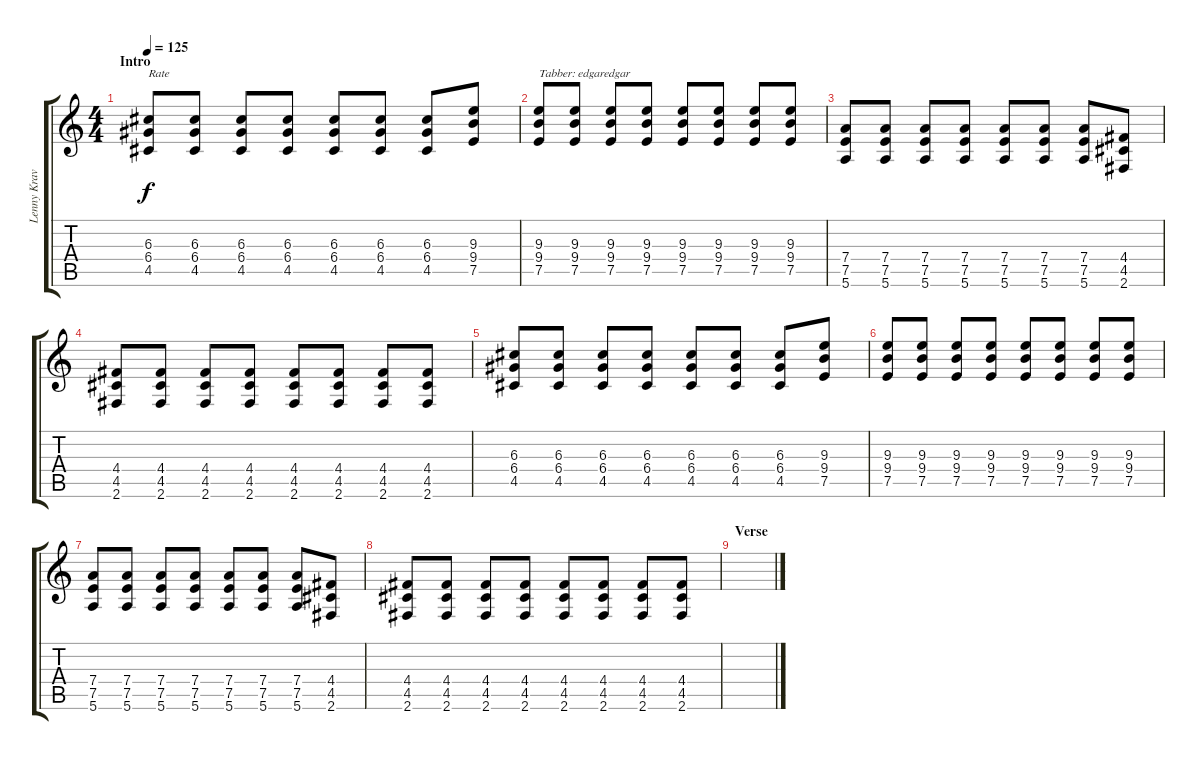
\track ("Lenny Kravitz" "Lenny Krav") {instrument overdrivenguitar}
\staff {score tabs}
\tuning (E4 B3 G3 D3 A2 E2) {hide}
\ts (4 4)
\section ("" "Intro")
\tempo 125
\clef g2
\ks c
(6.3 6.4 4.5).8{txt "Rate" dy f instrument overdrivenguitar} (6.3 6.4 4.5).8 (6.3 6.4 4.5).8 (6.3 6.4 4.5).8 (6.3 6.4 4.5).8 (6.3 6.4 4.5).8 (6.3 6.4 4.5).8 (9.3 9.4 7.5).8 |
(9.3 9.4 7.5).8{txt "Tabber: edgaredgar"} (9.3 9.4 7.5).8 (9.3 9.4 7.5).8 (9.3 9.4 7.5).8 (9.3 9.4 7.5).8 (9.3 9.4 7.5).8 (9.3 9.4 7.5).8 (9.3 9.4 7.5).8 |
(7.4 7.5 5.6).8 (7.4 7.5 5.6).8 (7.4 7.5 5.6).8 (7.4 7.5 5.6).8 (7.4 7.5 5.6).8 (7.4 7.5 5.6).8 (7.4 7.5 5.6).8 (4.4 4.5 2.6).8 |
(4.4 4.5 2.6).8 (4.4 4.5 2.6).8 (4.4 4.5 2.6).8 (4.4 4.5 2.6).8 (4.4 4.5 2.6).8 (4.4 4.5 2.6).8 (4.4 4.5 2.6).8 (4.4 4.5 2.6).8 |
(6.3 6.4 4.5).8 (6.3 6.4 4.5).8 (6.3 6.4 4.5).8 (6.3 6.4 4.5).8 (6.3 6.4 4.5).8 (6.3 6.4 4.5).8 (6.3 6.4 4.5).8 (9.3 9.4 7.5).8 |
(9.3 9.4 7.5).8 (9.3 9.4 7.5).8 (9.3 9.4 7.5).8 (9.3 9.4 7.5).8 (9.3 9.4 7.5).8 (9.3 9.4 7.5).8 (9.3 9.4 7.5).8 (9.3 9.4 7.5).8 |
(7.4 7.5 5.6).8 (7.4 7.5 5.6).8 (7.4 7.5 5.6).8 (7.4 7.5 5.6).8 (7.4 7.5 5.6).8 (7.4 7.5 5.6).8 (7.4 7.5 5.6).8 (4.4 4.5 2.6).8 |
(4.4 4.5 2.6).8 (4.4 4.5 2.6).8 (4.4 4.5 2.6).8 (4.4 4.5 2.6).8 (4.4 4.5 2.6).8 (4.4 4.5 2.6).8 (4.4 4.5 2.6).8 (4.4 4.5 2.6).8 |
\section ("" "Verse")
